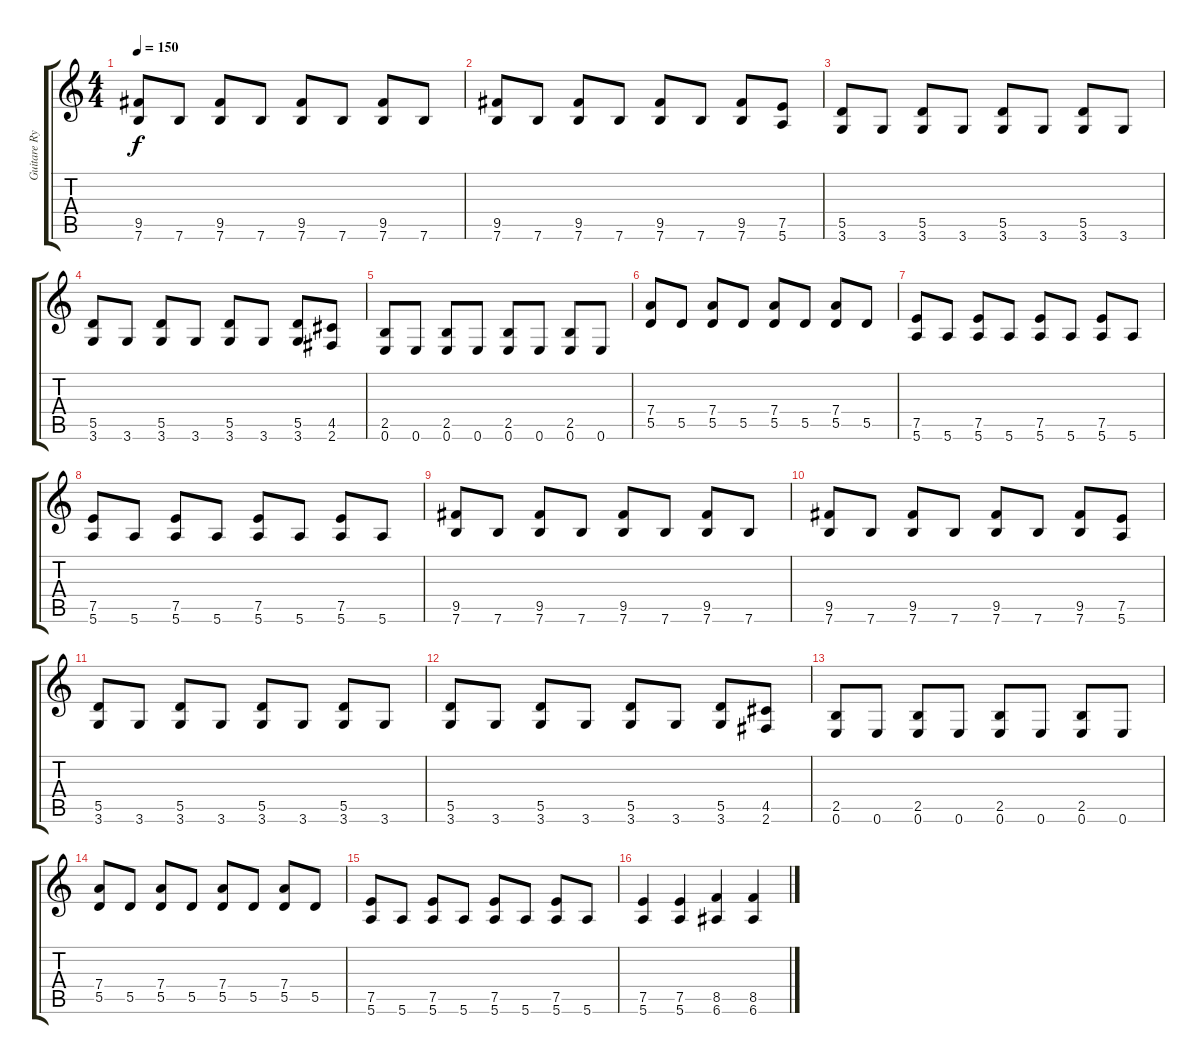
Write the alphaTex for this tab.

\track ("Guitare Rythmique" "Guitare Ry") {instrument distortionguitar}
\staff {score tabs}
\tuning (E4 B3 G3 D3 A2 E2) {hide}
\ts (4 4)
\tempo 150
\clef g2
\ks c
(9.5 7.6).8{dy f instrument distortionguitar} 7.6.8 (9.5 7.6).8 7.6.8 (9.5 7.6).8 7.6.8 (9.5 7.6).8 7.6.8 |
(9.5 7.6).8 7.6.8 (9.5 7.6).8 7.6.8 (9.5 7.6).8 7.6.8 (9.5 7.6).8 (7.5 5.6).8 |
(5.5 3.6).8 3.6.8 (5.5 3.6).8 3.6.8 (5.5 3.6).8 3.6.8 (5.5 3.6).8 3.6.8 |
(5.5 3.6).8 3.6.8 (5.5 3.6).8 3.6.8 (5.5 3.6).8 3.6.8 (5.5 3.6).8 (4.5 2.6).8 |
(2.5 0.6).8 0.6.8 (2.5 0.6).8 0.6.8 (2.5 0.6).8 0.6.8 (2.5 0.6).8 0.6.8 |
(7.4 5.5).8 5.5.8 (7.4 5.5).8 5.5.8 (7.4 5.5).8 5.5.8 (7.4 5.5).8 5.5.8 |
(7.5 5.6).8 5.6.8 (7.5 5.6).8 5.6.8 (7.5 5.6).8 5.6.8 (7.5 5.6).8 5.6.8 |
(7.5 5.6).8 5.6.8 (7.5 5.6).8 5.6.8 (7.5 5.6).8 5.6.8 (7.5 5.6).8 5.6.8 |
(9.5 7.6).8 7.6.8 (9.5 7.6).8 7.6.8 (9.5 7.6).8 7.6.8 (9.5 7.6).8 7.6.8 |
(9.5 7.6).8 7.6.8 (9.5 7.6).8 7.6.8 (9.5 7.6).8 7.6.8 (9.5 7.6).8 (7.5 5.6).8 |
(5.5 3.6).8 3.6.8 (5.5 3.6).8 3.6.8 (5.5 3.6).8 3.6.8 (5.5 3.6).8 3.6.8 |
(5.5 3.6).8 3.6.8 (5.5 3.6).8 3.6.8 (5.5 3.6).8 3.6.8 (5.5 3.6).8 (4.5 2.6).8 |
(2.5 0.6).8 0.6.8 (2.5 0.6).8 0.6.8 (2.5 0.6).8 0.6.8 (2.5 0.6).8 0.6.8 |
(7.4 5.5).8 5.5.8 (7.4 5.5).8 5.5.8 (7.4 5.5).8 5.5.8 (7.4 5.5).8 5.5.8 |
(7.5 5.6).8 5.6.8 (7.5 5.6).8 5.6.8 (7.5 5.6).8 5.6.8 (7.5 5.6).8 5.6.8 |
(7.5 5.6).4 (7.5 5.6).4 (8.5 6.6).4 (8.5 6.6).4
